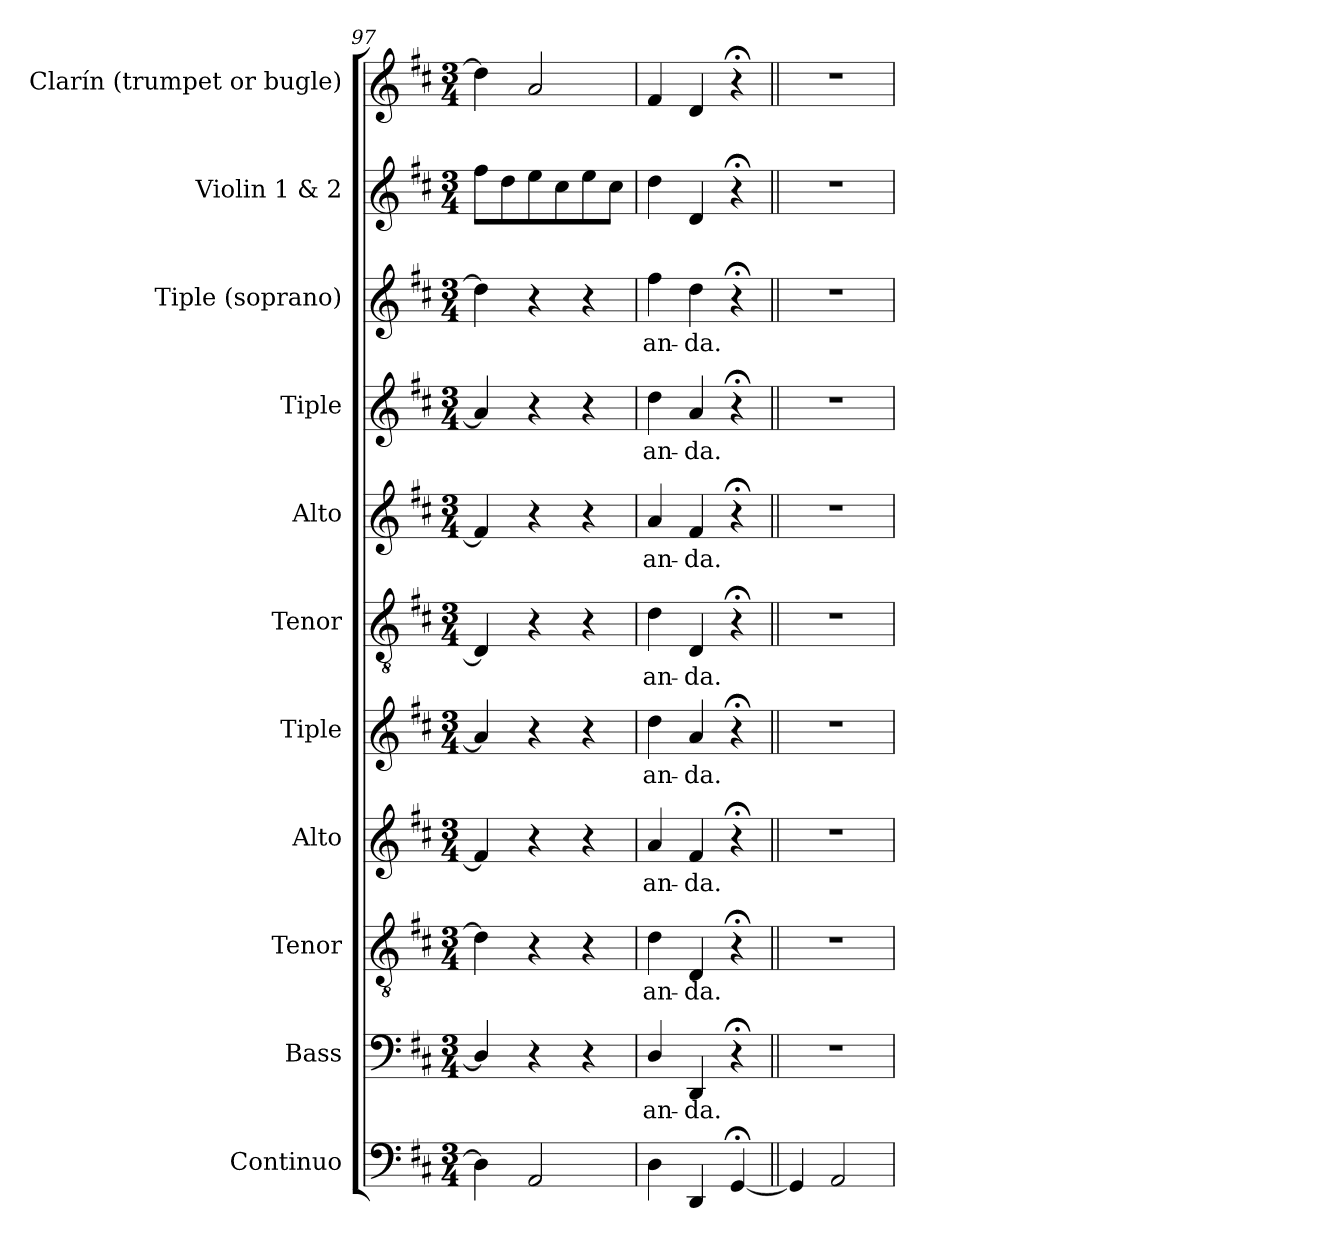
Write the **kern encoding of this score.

**kern	**kern	**text	**kern	**text	**kern	**text	**kern	**text	**kern	**text	**kern	**text	**kern	**text	**kern	**text	**kern	**kern
*part11	*part10	*part10	*part9	*part9	*part8	*part8	*part7	*part7	*part6	*part6	*part5	*part5	*part4	*part4	*part3	*part3	*part2	*part1
*staff11	*staff10	*staff10	*staff9	*staff9	*staff8	*staff8	*staff7	*staff7	*staff6	*staff6	*staff5	*staff5	*staff4	*staff4	*staff3	*staff3	*staff2	*staff1
*I"Continuo	*I"Bass	*	*I"Tenor	*	*I"Alto	*	*I"Tiple	*	*I"Tenor	*	*I"Alto	*	*I"Tiple	*	*I"Tiple (soprano)	*	*I"Violin 1  & 2	*I"Clarín (trumpet or bugle)
*I'Cont.	*I'B.	*	*I'T.	*	*I'A.	*	*	*	*I'T.	*	*I'A.	*	*	*	*I'S.	*	*	*I'Tr.
*clefF4	*clefF4	*	*clefGv2	*	*clefG2	*	*clefG2	*	*clefGv2	*	*clefG2	*	*clefG2	*	*clefG2	*	*clefG2	*clefG2
*	*	*	*ITrd7c12	*	*	*	*	*	*ITrd7c12	*	*	*	*	*	*	*	*	*
*k[f#c#]	*k[f#c#]	*	*k[f#c#]	*	*k[f#c#]	*	*k[f#c#]	*	*k[f#c#]	*	*k[f#c#]	*	*k[f#c#]	*	*k[f#c#]	*	*k[f#c#]	*k[f#c#]
*D:	*D:	*	*D:	*	*D:	*	*D:	*	*D:	*	*D:	*	*D:	*	*D:	*	*D:	*D:
*M3/4	*M3/4	*	*M3/4	*	*M3/4	*	*M3/4	*	*M3/4	*	*M3/4	*	*M3/4	*	*M3/4	*	*M3/4	*M3/4
=97	=97	=97	=97	=97	=97	=97	=97	=97	=97	=97	=97	=97	=97	=97	=97	=97	=97	=97
4Di\]	4Di/]	.	4Di\]	.	4f#i/]	.	4ai/]	.	4DDi/]	.	4f#i/]	.	4ai/]	.	4ddi\]	.	8ff#i\L	4ddi\]
.	.	.	.	.	.	.	.	.	.	.	.	.	.	.	.	.	8ddi\	.
2AAi/	4r	.	4r	.	4r	.	4r	.	4r	.	4r	.	4r	.	4r	.	8eei\	2ai/
.	.	.	.	.	.	.	.	.	.	.	.	.	.	.	.	.	8cc#i\	.
.	4r	.	4r	.	4r	.	4r	.	4r	.	4r	.	4r	.	4r	.	8eei\	.
.	.	.	.	.	.	.	.	.	.	.	.	.	.	.	.	.	8cc#i\J	.
=98	=98	=98	=98	=98	=98	=98	=98	=98	=98	=98	=98	=98	=98	=98	=98	=98	=98	=98
!	!	!LO:LY:b:color=#000000	!	!	!	!	!	!	!	!	!	!	!	!	!	!	!	!
!	!	!	!	!LO:LY:b:color=#000000	!	!	!	!	!	!	!	!	!	!	!	!	!	!
!	!	!	!	!	!	!LO:LY:b:color=#000000	!	!	!	!	!	!	!	!	!	!	!	!
!	!	!	!	!	!	!	!	!LO:LY:b:color=#000000	!	!	!	!	!	!	!	!	!	!
!	!	!	!	!	!	!	!	!	!	!LO:LY:b:color=#000000	!	!	!	!	!	!	!	!
!	!	!	!	!	!	!	!	!	!	!	!	!LO:LY:b:color=#000000	!	!	!	!	!	!
!	!	!	!	!	!	!	!	!	!	!	!	!	!	!LO:LY:b:color=#000000	!	!	!	!
!	!	!	!	!	!	!	!	!	!	!	!	!	!	!	!	!LO:LY:b:color=#000000	!	!
4Di\	4Di/	an-	4Di\	an-	4ai/	an-	4ddi\	an-	4Di\	an-	4ai/	an-	4ddi\	an-	4ff#i\	an-	4ddi\	4f#i/
!	!	!LO:LY:b:color=#000000	!	!	!	!	!	!	!	!	!	!	!	!	!	!	!	!
!	!	!	!	!LO:LY:b:color=#000000	!	!	!	!	!	!	!	!	!	!	!	!	!	!
!	!	!	!	!	!	!LO:LY:b:color=#000000	!	!	!	!	!	!	!	!	!	!	!	!
!	!	!	!	!	!	!	!	!LO:LY:b:color=#000000	!	!	!	!	!	!	!	!	!	!
!	!	!	!	!	!	!	!	!	!	!LO:LY:b:color=#000000	!	!	!	!	!	!	!	!
!	!	!	!	!	!	!	!	!	!	!	!	!LO:LY:b:color=#000000	!	!	!	!	!	!
!	!	!	!	!	!	!	!	!	!	!	!	!	!	!LO:LY:b:color=#000000	!	!	!	!
!	!	!	!	!	!	!	!	!	!	!	!	!	!	!	!	!LO:LY:b:color=#000000	!	!
4DDi/	4DDi/	-da.	4DDi/	-da.	4f#i/	-da.	4ai/	-da.	4DDi/	-da.	4f#i/	-da.	4ai/	-da.	4ddi\	-da.	4di/	4di/
[4GG;i/	4r;	.	4r;	.	4r;	.	4r;	.	4r;	.	4r;	.	4r;	.	4r;	.	4r;	4r;
!!LO:PB:g=z
=99||	=99||	=99||	=99||	=99||	=99||	=99||	=99||	=99||	=99||	=99||	=99||	=99||	=99||	=99||	=99||	=99||	=99||	=99||
!	!LO:N:vis=1	!	!LO:N:vis=1	!	!LO:N:vis=1	!	!LO:N:vis=1	!	!LO:N:vis=1	!	!LO:N:vis=1	!	!LO:N:vis=1	!	!LO:N:vis=1	!	!LO:N:vis=1	!LO:N:vis=1
4GGi/]	2.r	.	2.r	.	2.r	.	2.r	.	2.r	.	2.r	.	2.r	.	2.r	.	2.r	2.r
2AAi/	.	.	.	.	.	.	.	.	.	.	.	.	.	.	.	.	.	.
=	=	=	=	=	=	=	=	=	=	=	=	=	=	=	=	=	=	=
*-	*-	*-	*-	*-	*-	*-	*-	*-	*-	*-	*-	*-	*-	*-	*-	*-	*-	*-
